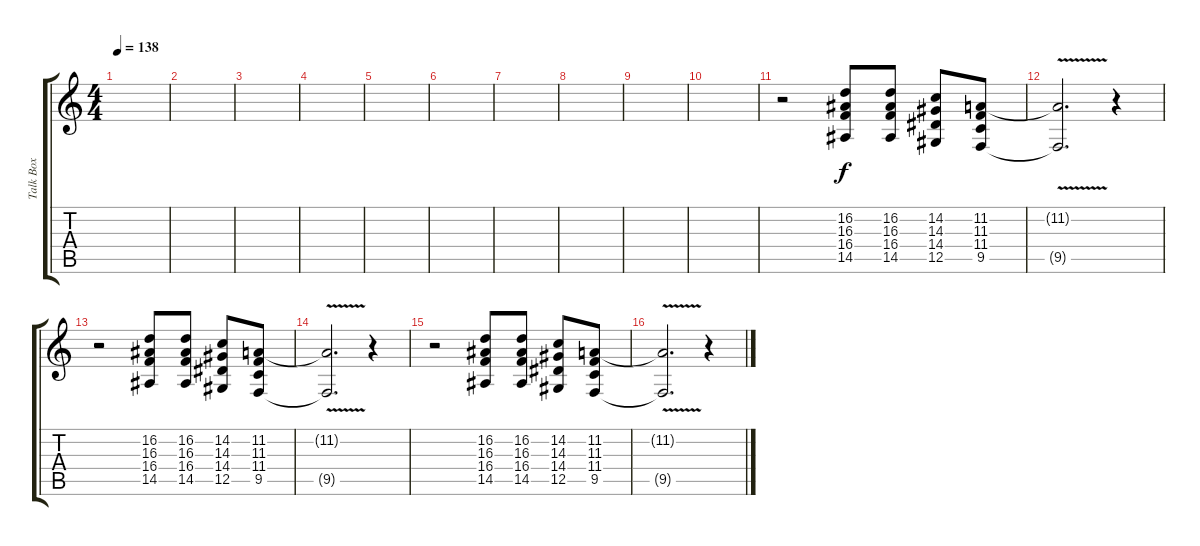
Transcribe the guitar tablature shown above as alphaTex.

\track ("Talk Box" "Talk Box") {instrument fx7echoes}
\staff {score tabs}
\tuning (Eb4 Bb3 Gb3 Db3 Ab2 Eb2) {hide}
\ts (4 4)
\tempo 138
\clef g2
\ks c
|
|
|
|
|
|
|
|
|
|
r.2 (16.2 16.3 16.4 14.5).8 (16.2 16.3 16.4 14.5).8 (14.2 14.3 14.4 12.5).8 (11.2 11.3 11.4 9.5).8 |
(11.2{v t} 9.5{v t}).2{d} r.4 |
r.2 (16.2 16.3 16.4 14.5).8 (16.2 16.3 16.4 14.5).8 (14.2 14.3 14.4 12.5).8 (11.2 11.3 11.4 9.5).8 |
(11.2{v t} 9.5{v t}).2{d} r.4 |
r.2 (16.2 16.3 16.4 14.5).8 (16.2 16.3 16.4 14.5).8 (14.2 14.3 14.4 12.5).8 (11.2 11.3 11.4 9.5).8 |
(11.2{v t} 9.5{v t}).2{d} r.4
